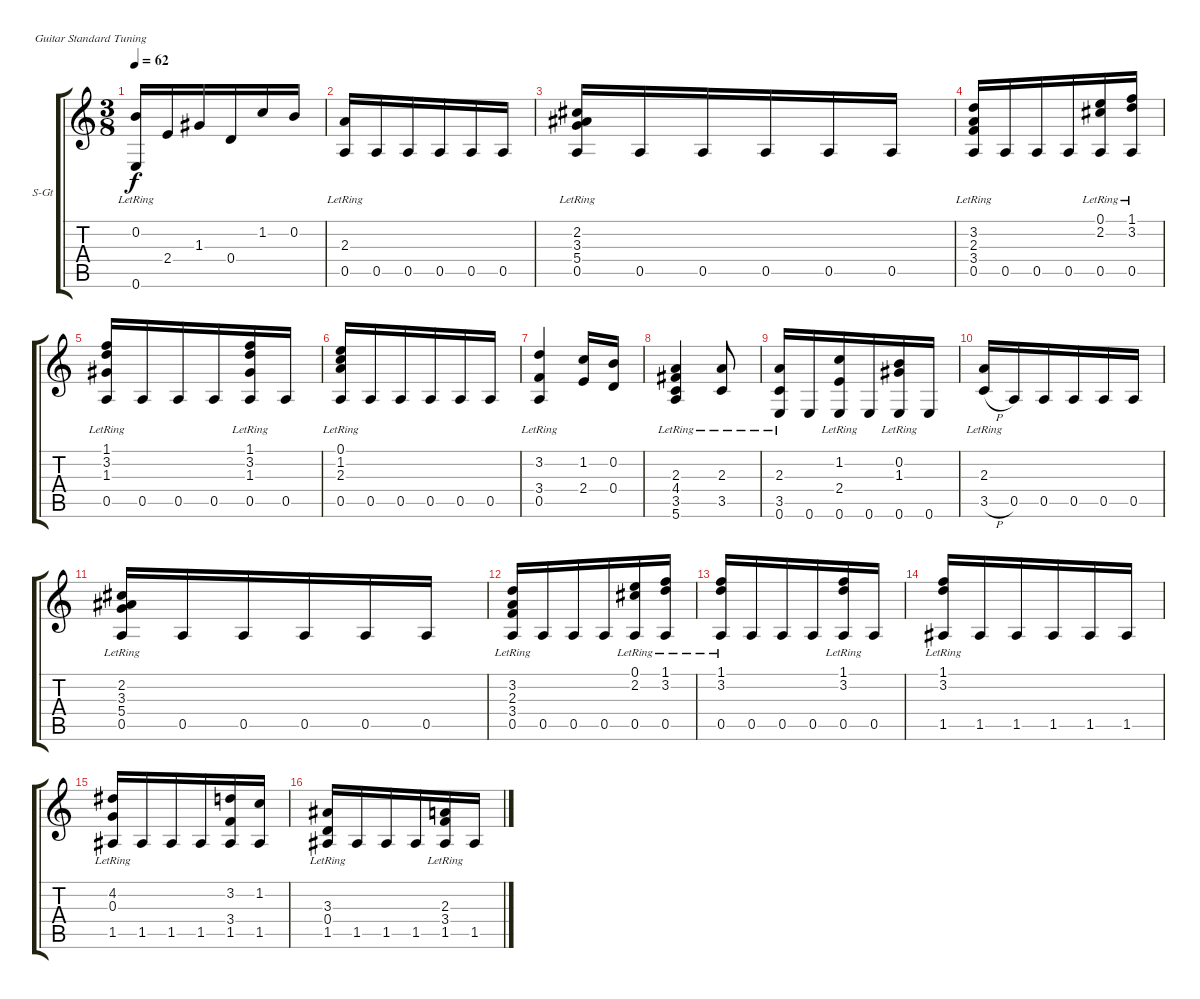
\bracketExtendMode groupsimilarinstruments
\firstSystemTrackNameOrientation horizontal
\otherSystemsTrackNameOrientation horizontal
\track ("Classiacal Guitar" "S-Gt") {instrument acousticgrandpiano}
\staff {score tabs}
\tuning (E4 B3 G3 D3 A2 E2)
\displaytranspose 12
\ts (3 8)
\tempo 62
\clef g2
\ks c
(0.2 0.6{lr}).16{dy f} 2.4.16 1.3.16 0.4.16 1.2.16 0.2.16 |
(2.3{lr} 0.5{lr}).16 0.5.16 0.5.16 0.5.16 0.5.16 0.5.16 |
(2.2{lr} 3.3{lr} 5.4{lr} 0.5{lr}).16 0.5.16 0.5.16 0.5.16 0.5.16 0.5.16 |
(3.2{lr} 2.3{lr} 3.4{lr} 0.5{lr}).16 0.5.16 0.5.16 0.5.16 (0.1{lr} 2.2{lr} 0.5).16 (1.1{lr} 3.2{lr} 0.5).16 |
(1.1{lr} 3.2{lr} 1.3{lr} 0.5{lr}).16 0.5.16 0.5.16 0.5.16 (1.1{lr} 3.2{lr} 1.3{lr} 0.5{lr}).16 0.5.16 |
(0.1{lr} 1.2{lr} 2.3{lr} 0.5{lr}).16 0.5.16 0.5.16 0.5.16 0.5.16 0.5.16 |
(3.2{lr} 3.4{lr} 0.5{lr}).4 (1.2 2.4).16 (0.2 0.4).16 |
(2.3{lr} 4.4{lr} 3.5{lr} 5.6{lr}).4 (2.3{lr} 3.5{lr}).8 |
(2.3{lr} 3.5{lr} 0.6{lr}).16 0.6.16 (1.2{lr} 2.4{lr} 0.6).16 0.6.16 (0.2{lr} 1.3{lr} 0.6{lr}).16 0.6.16 |
(2.3{lr} 3.5{h}).16 0.5.16 0.5.16 0.5.16 0.5.16 0.5.16 |
(2.2{lr} 3.3{lr} 5.4{lr} 0.5{lr}).16 0.5.16 0.5.16 0.5.16 0.5.16 0.5.16 |
(3.2{lr} 2.3{lr} 3.4{lr} 0.5{lr}).16 0.5.16 0.5.16 0.5.16 (0.1{lr} 2.2{lr} 0.5).16 (1.1{lr} 3.2{lr} 0.5).16 |
(1.1{lr} 3.2{lr} 0.5{lr}).16 0.5.16 0.5.16 0.5.16 (1.1{lr} 3.2{lr} 0.5).16 0.5.16 |
(1.1{lr} 3.2{lr} 1.5{lr}).16 1.5.16 1.5.16 1.5.16 1.5.16 1.5.16 |
(4.2{lr} 0.3{lr} 1.5{lr}).16 1.5.16 1.5.16 1.5.16 (3.2 3.4 1.5).16 (1.2 1.5).16 |
(3.3{lr} 0.4{lr} 1.5{lr}).16 1.5.16 1.5.16 1.5.16 (2.3{lr} 3.4{lr} 1.5).16 1.5.16
